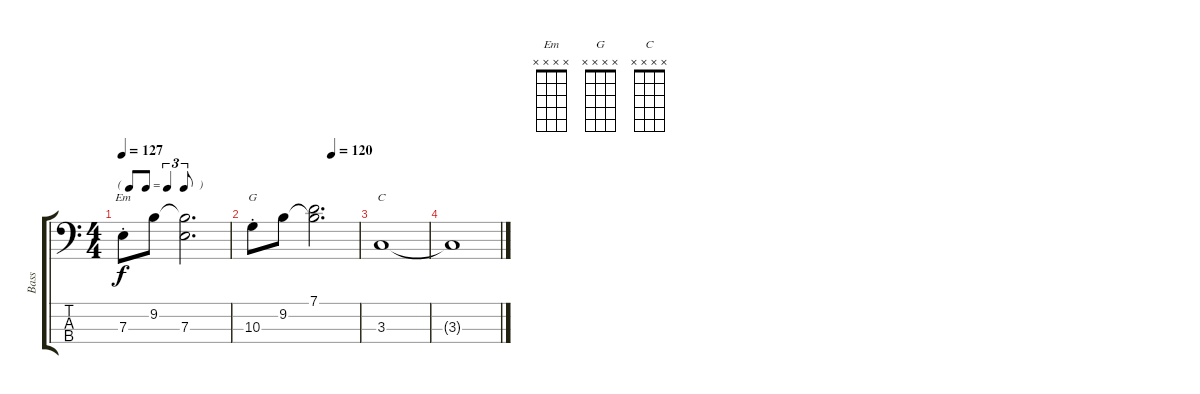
\track ("Bass" "Bass") {instrument electricbassfinger}
\staff {score tabs}
\tuning (G2 D2 A1 E1) {hide}
\chord ("Em" x x x x)
\chord ("G" x x x x)
\chord ("C" x x x x)
\ts (4 4)
\tf triplet8th
\tempo 127
\clef f4
\ks c
7.3{st}.8{ch "Em" dy f} 9.2.8 (9.2{t} 7.3).2{d} |
\tempo (120 0.75)
10.3{st}.8{ch "G"} 9.2.8 (7.1 9.2{t}).2{d} |
3.3.1{ch "C"} |
3.3{t}.1
